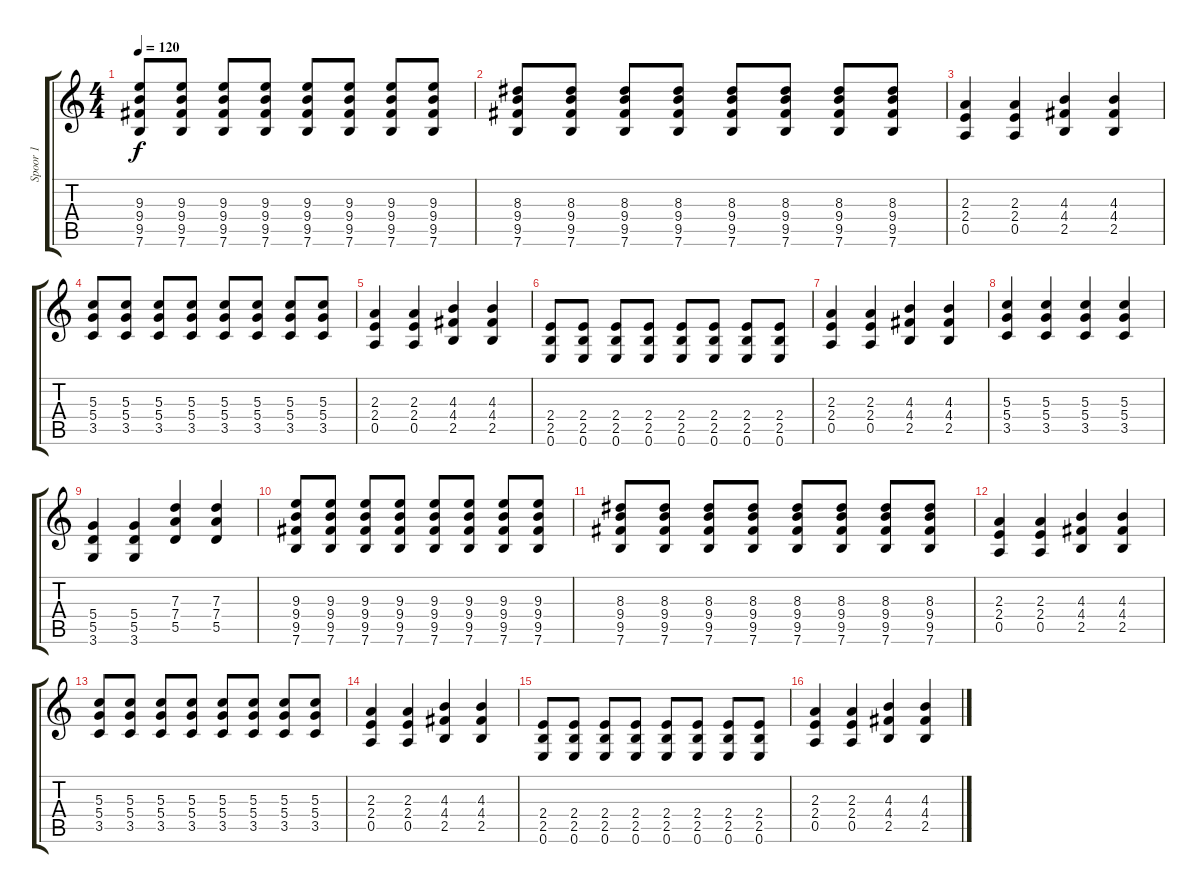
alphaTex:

\track ("Spoor 1" "Spoor 1") {instrument electricguitarclean}
\staff {score tabs}
\tuning (E4 B3 G3 D3 A2 E2) {hide}
\ts (4 4)
\tempo 120
\clef g2
\ks c
(9.3 9.4 9.5 7.6).8{dy f} (9.3 9.4 9.5 7.6).8 (9.3 9.4 9.5 7.6).8 (9.3 9.4 9.5 7.6).8 (9.3 9.4 9.5 7.6).8 (9.3 9.4 9.5 7.6).8 (9.3 9.4 9.5 7.6).8 (9.3 9.4 9.5 7.6).8 |
(8.3 9.4 9.5 7.6).8 (8.3 9.4 9.5 7.6).8 (8.3 9.4 9.5 7.6).8 (8.3 9.4 9.5 7.6).8 (8.3 9.4 9.5 7.6).8 (8.3 9.4 9.5 7.6).8 (8.3 9.4 9.5 7.6).8 (8.3 9.4 9.5 7.6).8 |
(2.3 2.4 0.5).4 (2.3 2.4 0.5).4 (4.3 4.4 2.5).4 (4.3 4.4 2.5).4 |
(5.3 5.4 3.5).8 (5.3 5.4 3.5).8 (5.3 5.4 3.5).8 (5.3 5.4 3.5).8 (5.3 5.4 3.5).8 (5.3 5.4 3.5).8 (5.3 5.4 3.5).8 (5.3 5.4 3.5).8 |
(2.3 2.4 0.5).4 (2.3 2.4 0.5).4 (4.3 4.4 2.5).4 (4.3 4.4 2.5).4 |
(2.4 2.5 0.6).8 (2.4 2.5 0.6).8 (2.4 2.5 0.6).8 (2.4 2.5 0.6).8 (2.4 2.5 0.6).8 (2.4 2.5 0.6).8 (2.4 2.5 0.6).8 (2.4 2.5 0.6).8 |
(2.3 2.4 0.5).4 (2.3 2.4 0.5).4 (4.3 4.4 2.5).4 (4.3 4.4 2.5).4 |
(5.3 5.4 3.5).4 (5.3 5.4 3.5).4 (5.3 5.4 3.5).4 (5.3 5.4 3.5).4 |
(5.4 5.5 3.6).4 (5.4 5.5 3.6).4 (7.3 7.4 5.5).4 (7.3 7.4 5.5).4 |
(9.3 9.4 9.5 7.6).8 (9.3 9.4 9.5 7.6).8 (9.3 9.4 9.5 7.6).8 (9.3 9.4 9.5 7.6).8 (9.3 9.4 9.5 7.6).8 (9.3 9.4 9.5 7.6).8 (9.3 9.4 9.5 7.6).8 (9.3 9.4 9.5 7.6).8 |
(8.3 9.4 9.5 7.6).8 (8.3 9.4 9.5 7.6).8 (8.3 9.4 9.5 7.6).8 (8.3 9.4 9.5 7.6).8 (8.3 9.4 9.5 7.6).8 (8.3 9.4 9.5 7.6).8 (8.3 9.4 9.5 7.6).8 (8.3 9.4 9.5 7.6).8 |
(2.3 2.4 0.5).4 (2.3 2.4 0.5).4 (4.3 4.4 2.5).4 (4.3 4.4 2.5).4 |
(5.3 5.4 3.5).8 (5.3 5.4 3.5).8 (5.3 5.4 3.5).8 (5.3 5.4 3.5).8 (5.3 5.4 3.5).8 (5.3 5.4 3.5).8 (5.3 5.4 3.5).8 (5.3 5.4 3.5).8 |
(2.3 2.4 0.5).4 (2.3 2.4 0.5).4 (4.3 4.4 2.5).4 (4.3 4.4 2.5).4 |
(2.4 2.5 0.6).8 (2.4 2.5 0.6).8 (2.4 2.5 0.6).8 (2.4 2.5 0.6).8 (2.4 2.5 0.6).8 (2.4 2.5 0.6).8 (2.4 2.5 0.6).8 (2.4 2.5 0.6).8 |
(2.3 2.4 0.5).4 (2.3 2.4 0.5).4 (4.3 4.4 2.5).4 (4.3 4.4 2.5).4
